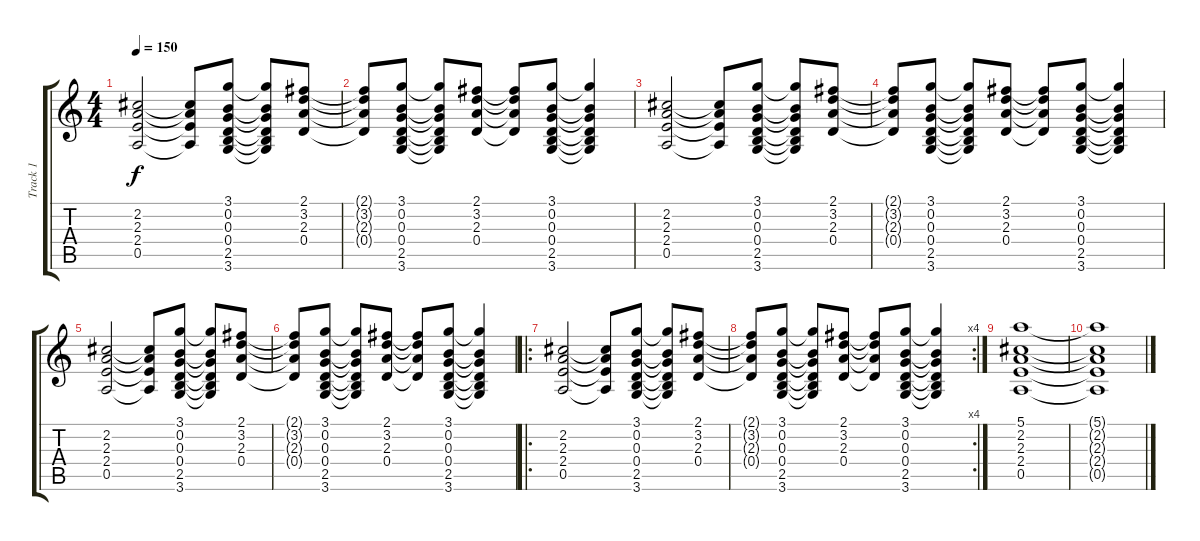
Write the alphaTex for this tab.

\track ("Track 1" "Track 1") {instrument overdrivenguitar}
\staff {score tabs}
\tuning (E4 B3 G3 D3 A2 E2) {hide}
\ts (4 4)
\tempo 150
\clef g2
\ks c
(2.2 2.3 2.4 0.5).2{dy f} (2.2{t} 2.3{t} 2.4{t} 0.5{t}).8 (3.1 0.2 0.3 0.4 2.5 3.6).8 (3.1{t} 0.2{t} 0.3{t} 0.4{t} 2.5{t} 3.6{t}).8 (2.1 3.2 2.3 0.4).8 |
(2.1{t} 3.2{t} 2.3{t} 0.4{t}).8 (3.1 0.2 0.3 0.4 2.5 3.6).8 (3.1{t} 0.2{t} 0.3{t} 0.4{t} 2.5{t} 3.6{t}).8 (2.1 3.2 2.3 0.4).8 (2.1{t} 3.2{t} 2.3{t} 0.4{t}).8 (3.1 0.2 0.3 0.4 2.5 3.6).8 (3.1{t} 0.2{t} 0.3{t} 0.4{t} 2.5{t} 3.6{t}).4 |
(2.2 2.3 2.4 0.5).2 (2.2{t} 2.3{t} 2.4{t} 0.5{t}).8 (3.1 0.2 0.3 0.4 2.5 3.6).8 (3.1{t} 0.2{t} 0.3{t} 0.4{t} 2.5{t} 3.6{t}).8 (2.1 3.2 2.3 0.4).8 |
(2.1{t} 3.2{t} 2.3{t} 0.4{t}).8 (3.1 0.2 0.3 0.4 2.5 3.6).8 (3.1{t} 0.2{t} 0.3{t} 0.4{t} 2.5{t} 3.6{t}).8 (2.1 3.2 2.3 0.4).8 (2.1{t} 3.2{t} 2.3{t} 0.4{t}).8 (3.1 0.2 0.3 0.4 2.5 3.6).8 (3.1{t} 0.2{t} 0.3{t} 0.4{t} 2.5{t} 3.6{t}).4 |
(2.2 2.3 2.4 0.5).2 (2.2{t} 2.3{t} 2.4{t} 0.5{t}).8 (3.1 0.2 0.3 0.4 2.5 3.6).8 (3.1{t} 0.2{t} 0.3{t} 0.4{t} 2.5{t} 3.6{t}).8 (2.1 3.2 2.3 0.4).8 |
(2.1{t} 3.2{t} 2.3{t} 0.4{t}).8 (3.1 0.2 0.3 0.4 2.5 3.6).8 (3.1{t} 0.2{t} 0.3{t} 0.4{t} 2.5{t} 3.6{t}).8 (2.1 3.2 2.3 0.4).8 (2.1{t} 3.2{t} 2.3{t} 0.4{t}).8 (3.1 0.2 0.3 0.4 2.5 3.6).8 (3.1{t} 0.2{t} 0.3{t} 0.4{t} 2.5{t} 3.6{t}).4 |
\ro
(2.2 2.3 2.4 0.5).2 (2.2{t} 2.3{t} 2.4{t} 0.5{t}).8 (3.1 0.2 0.3 0.4 2.5 3.6).8 (3.1{t} 0.2{t} 0.3{t} 0.4{t} 2.5{t} 3.6{t}).8 (2.1 3.2 2.3 0.4).8 |
\rc 4
(2.1{t} 3.2{t} 2.3{t} 0.4{t}).8 (3.1 0.2 0.3 0.4 2.5 3.6).8 (3.1{t} 0.2{t} 0.3{t} 0.4{t} 2.5{t} 3.6{t}).8 (2.1 3.2 2.3 0.4).8 (2.1{t} 3.2{t} 2.3{t} 0.4{t}).8 (3.1 0.2 0.3 0.4 2.5 3.6).8 (3.1{t} 0.2{t} 0.3{t} 0.4{t} 2.5{t} 3.6{t}).4 |
(5.1 2.2 2.3 2.4 0.5).1 |
(5.1{t} 2.2{t} 2.3{t} 2.4{t} 0.5{t}).1
